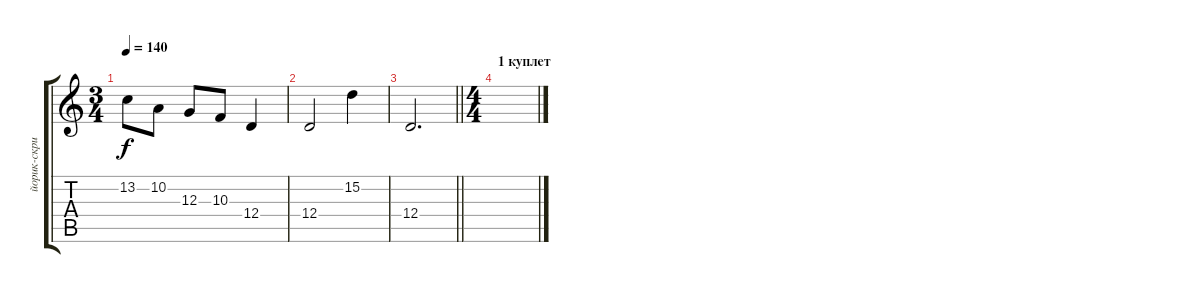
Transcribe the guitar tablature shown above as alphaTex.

\track ("йорик-скрипка" "йорик-скри") {instrument violin}
\staff {score tabs}
\tuning (E4 B3 G3 D3 A2 E2) {hide}
\ts (3 4)
\tempo 140
\clef g2
\ks c
13.2.8{dy f} 10.2.8 12.3.8 10.3.8 12.4.4 |
12.4.2 15.2.4 |
\barLineRight lightlight
12.4.2{d} |
\ts (4 4)
\section ("" "1 куплет")
